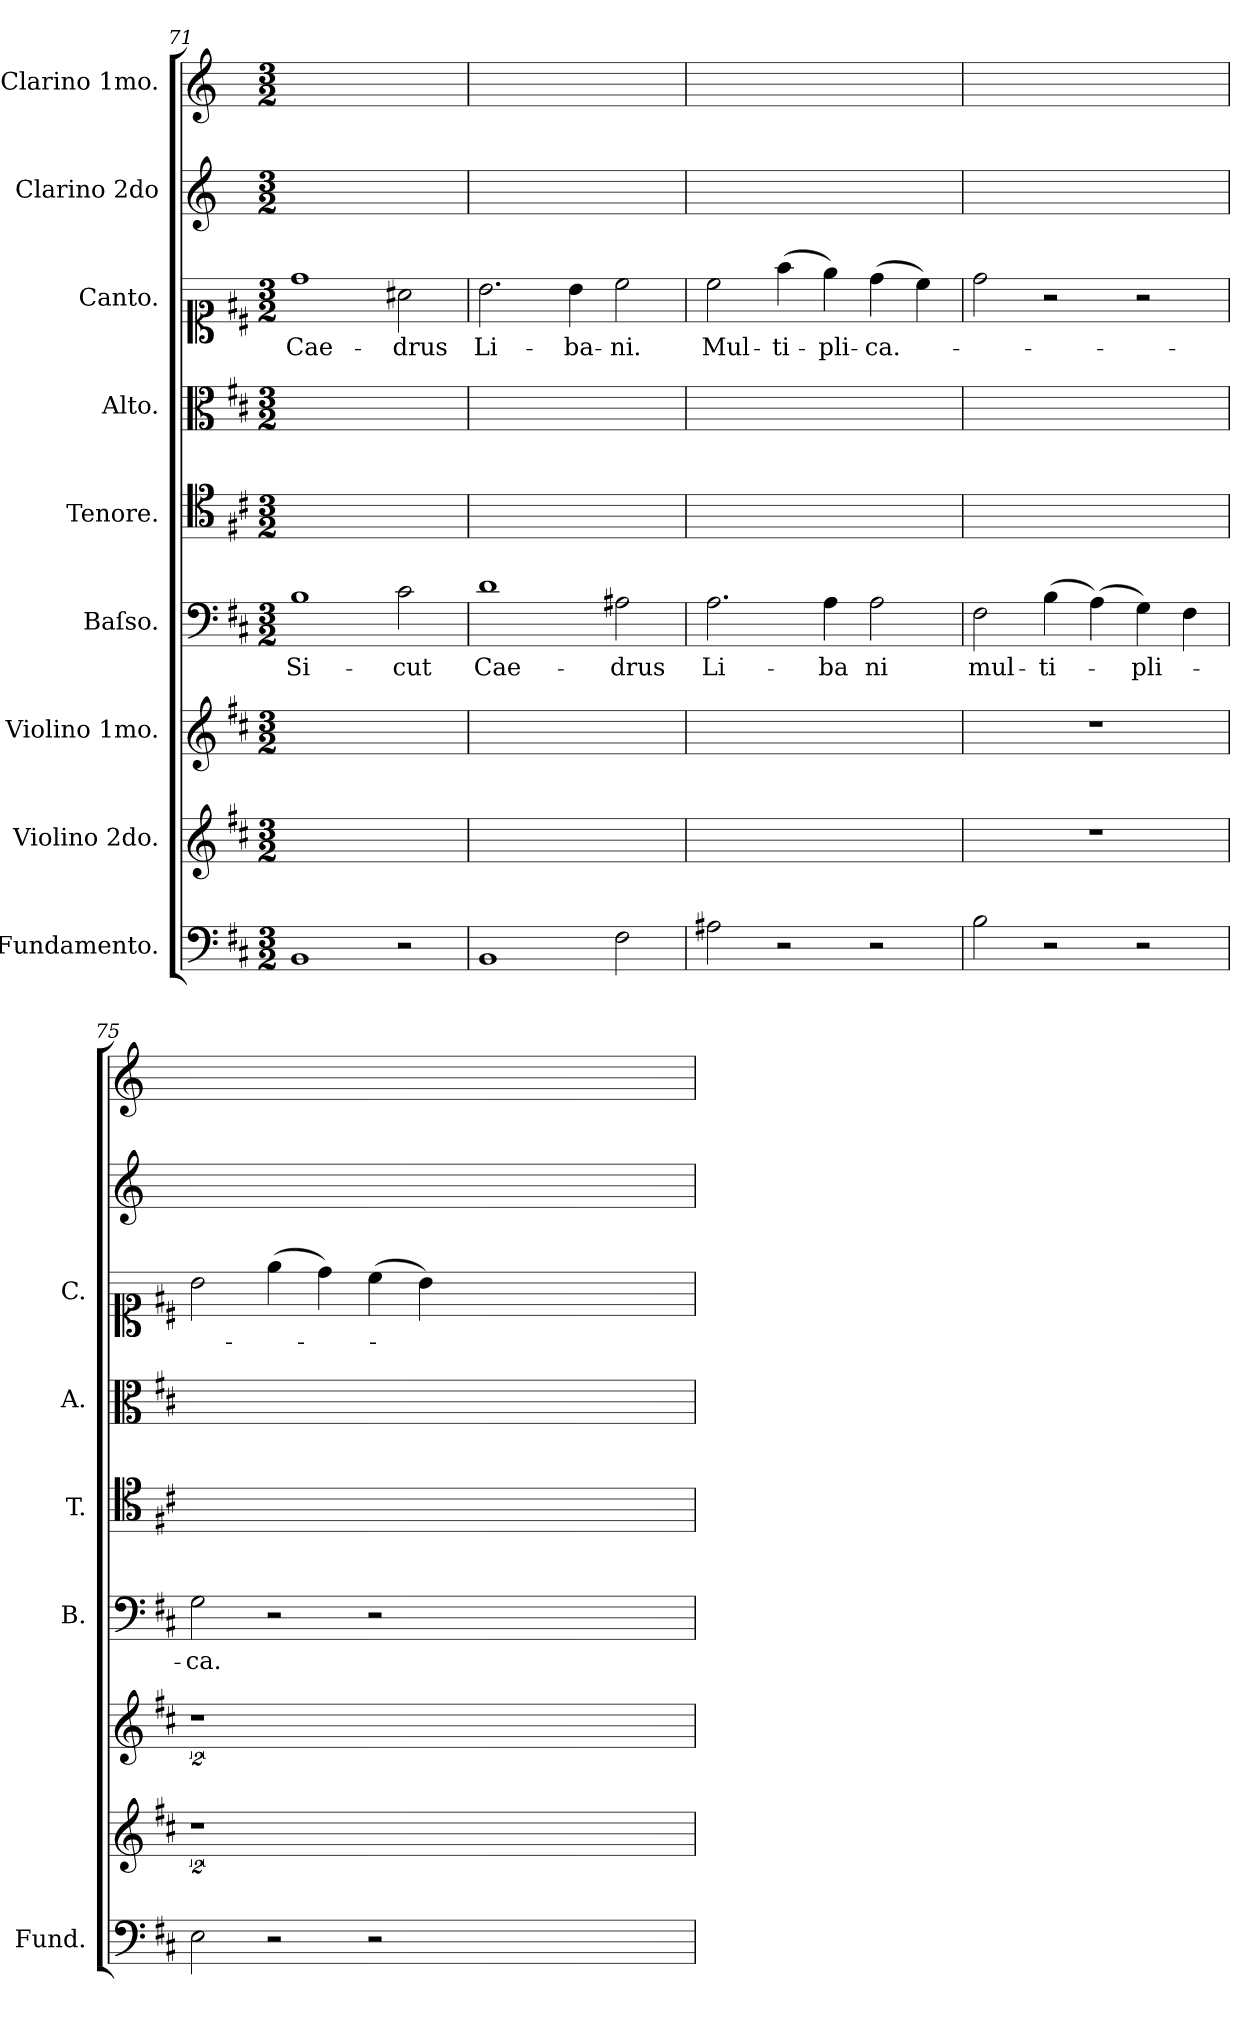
**kern	**kern	**kern	**kern	**text	**kern	**kern	**kern	**text	**kern	**kern
*part9	*part8	*part7	*part6	*part6	*part5	*part4	*part3	*part3	*part2	*part1
*staff9	*staff8	*staff7	*staff6	*staff6	*staff5	*staff4	*staff3	*staff3	*staff2	*staff1
*I"Fundamento.	*I"Violino 2do.	*I"Violino 1mo.	*I"Baſso.	*	*I"Tenore.	*I"Alto.	*I"Canto.	*	*I"Clarino 2do	*I"Clarino 1mo.
*I'Fund.	*	*	*I'B.	*	*I'T.	*I'A.	*I'C.	*	*	*
*clefF4	*clefG2	*clefG2	*clefF4	*	*clefC4	*clefC3	*clefC1	*	*clefG2	*clefG2
*	*	*	*	*	*	*	*	*	*ITrd-1c-2	*ITrd-1c-2
*k[f#c#]	*k[f#c#]	*k[f#c#]	*k[f#c#]	*	*k[f#c#]	*k[f#c#]	*k[f#c#]	*	*k[f#c#]	*k[f#c#]
*M3/2	*M3/2	*M3/2	*M3/2	*	*M3/2	*M3/2	*M3/2	*	*M3/2	*M3/2
=71	=71	=71	=71	=71	=71	=71	=71	=71	=71	=71
1BB	1.ryy	1.ryy	1B	Si-	1.ryy	1.ryy	1dd	Cae-	1.ryy	1.ryy
2r	.	.	2c#\	-cut	.	.	2a#X\	-drus	.	.
=72	=72	=72	=72	=72	=72	=72	=72	=72	=72	=72
1BB	1.ryy	1.ryy	1d	Cae-	1.ryy	1.ryy	2.b\	Li-	1.ryy	1.ryy
.	.	.	.	.	.	.	4b\	-ba-	.	.
2F#\	.	.	2A#X\	-drus	.	.	2cc#\	-ni.	.	.
=73	=73	=73	=73	=73	=73	=73	=73	=73	=73	=73
2A#X\	1.ryy	1.ryy	2.A\	Li-	1.ryy	1.ryy	2cc#\	Mul-	1.ryy	1.ryy
2r	.	.	.	.	.	.	(>4ff#\	-ti--	.	.
.	.	.	4A\	-ba	.	.	4ee\)	-pli--	.	.
2r	.	.	2A\	-ni	.	.	(>4dd\	-ca.-	.	.
.	.	.	.	.	.	.	4cc#\)	.	.	.
=74	=74	=74	=74	=74	=74	=74	=74	=74	=74	=74
2B\	1.r	1.r	2F#\	mul-	1.ryy	1.ryy	2dd\	.	1.ryy	1.ryy
2r	.	.	(>4B\	-ti-	.	.	2r	.	.	.
.	.	.	(>4A\)	.	.	.	.	.	.	.
2r	.	.	4G\)	-pli-	.	.	2r	.	.	.
.	.	.	4F#\	.	.	.	.	.	.	.
=75	=75	=75	=75	=75	=75	=75	=75	=75	=75	=75
2E\	2%9r	2%9r	2G\	-ca.	1.ryy	1.ryy	2b\	.	1.ryy	1.ryy
2r	.	.	2r	.	.	.	(>4ee\	.	.	.
.	.	.	.	.	.	.	4dd\)	.	.	.
2r	.	.	2r	.	.	.	(>4cc#\	.	.	.
.	.	.	.	.	.	.	4b\)	.	.	.
0.ryy	.	.	0.ryy	.	0.ryy	0.ryy	0.ryy	.	0.ryy	0.ryy
=	=	=	=	=	=	=	=	=	=	=
*-	*-	*-	*-	*-	*-	*-	*-	*-	*-	*-
